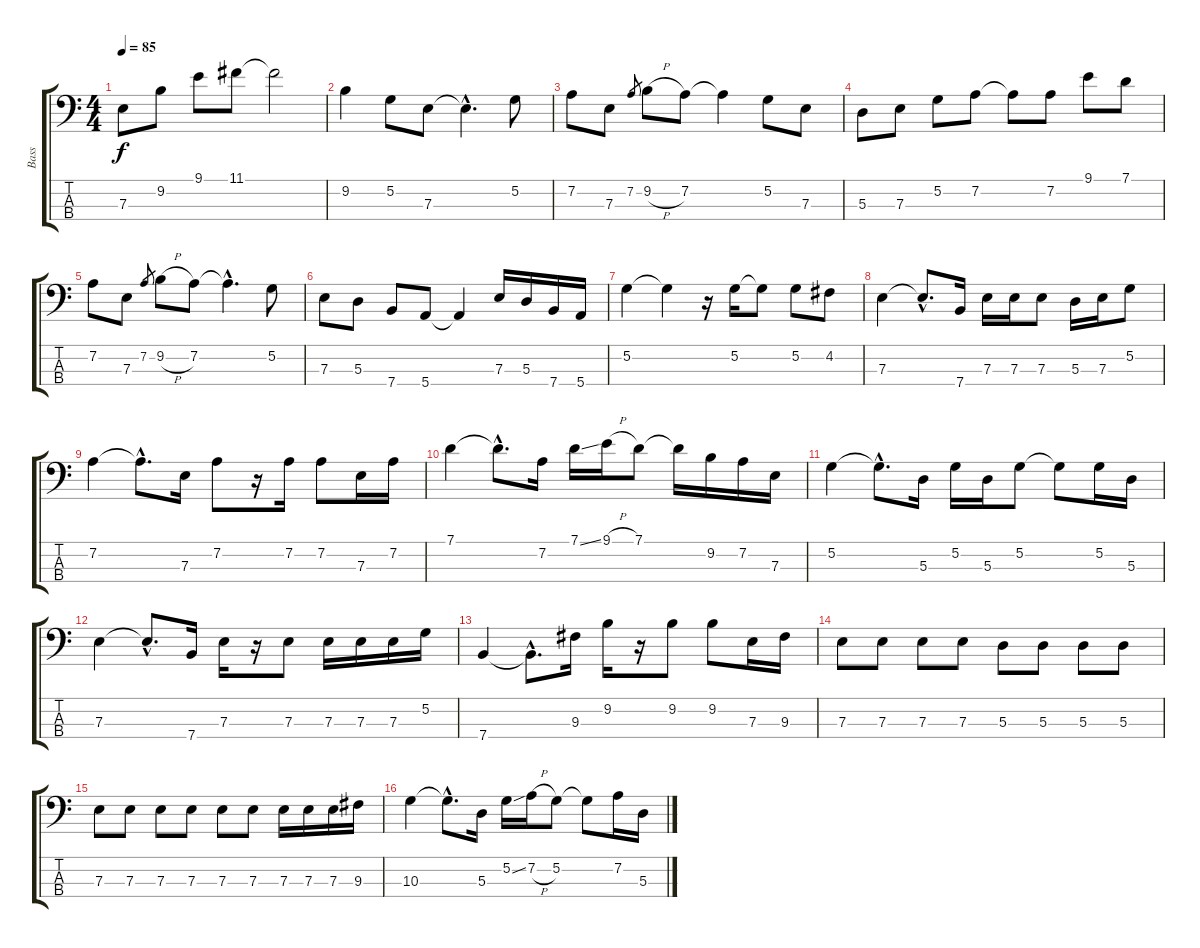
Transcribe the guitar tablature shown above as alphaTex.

\track ("Bass" "Bass") {instrument electricbassfinger}
\staff {score tabs}
\tuning (G2 D2 A1 E1) {hide}
\ts (4 4)
\tempo 85
\clef f4
\ks c
7.3.8{dy f} 9.2.8 9.1.8 11.1.8 11.1{t}.2 |
9.2.4 5.2.8 7.3.8 7.3{hac t}.4{d} 5.2.8 |
7.2.8 7.3.8 7.2.8{gr} 9.2{h}.8 7.2.8 7.2{t}.4 5.2.8 7.3.8 |
5.3.8 7.3.8 5.2.8 7.2.8 7.2{t}.8 7.2.8 9.1.8 7.1.8 |
7.2.8 7.3.8 7.2.8{gr} 9.2{h}.8 7.2.8 7.2{hac t}.4{d} 5.2.8 |
7.3.8 5.3.8 7.4.8 5.4.8 5.4{t}.4 7.3.16 5.3.16 7.4.16 5.4.16 |
5.2.4 5.2{t}.4 r.16 5.2.16 5.2{t}.8 5.2.8 4.2.8 |
7.3.4 7.3{hac t}.8{d} 7.4.16 7.3.16 7.3.16 7.3.8 5.3.16 7.3.16 5.2.8 |
7.2.4 7.2{hac t}.8{d} 7.3.16 7.2.8 r.16 7.2.16 7.2.8 7.3.16 7.2.16 |
7.1.4 7.1{hac t}.8{d} 7.2.16 7.1{ss}.16 9.1{h}.16 7.1.8 7.1{t}.16 9.2.16 7.2.16 7.3.16 |
5.2.4 5.2{hac t}.8{d} 5.3.16 5.2.16 5.3.16 5.2.8 5.2{t}.8 5.2.16 5.3.16 |
7.3.4 7.3{hac t}.8{d} 7.4.16 7.3.16 r.16 7.3.8 7.3.16 7.3.16 7.3.16 5.2.16 |
7.4.4 7.4{hac t}.8{d} 9.3.16 9.2.16 r.16 9.2.8 9.2.8 7.3.16 9.3.16 |
7.3.8 7.3.8 7.3.8 7.3.8 5.3.8 5.3.8 5.3.8 5.3.8 |
7.3.8 7.3.8 7.3.8 7.3.8 7.3.8 7.3.8 7.3.16 7.3.16 7.3.16 9.3.16 |
10.3.4 10.3{hac t}.8{d} 5.3.16 5.2{ss}.16 7.2{h}.16 5.2.8 5.2{t}.8 7.2.16 5.3{h}.16
